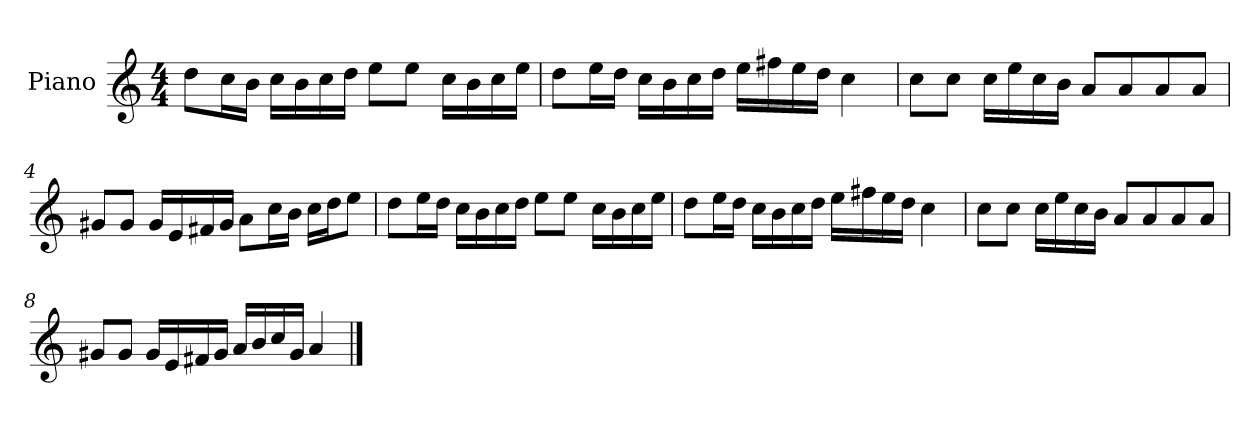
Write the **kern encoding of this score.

**kern
*part1
*staff1
*I"Piano
*I'P-no
*clefG2
*k[]
*M4/4
*MM90
=1
8dd\L
16cc\L
16b\JJ
16cc\LL
16b\
16cc\
16dd\JJ
8ee\L
8ee\J
16cc\LL
16b\
16cc\
16ee\JJ
=2
8dd\L
16ee\L
16dd\JJ
16cc\LL
16b\
16cc\
16dd\JJ
16ee\LL
16ff#X\
16ee\
16dd\JJ
4cc\
=3
8cc\L
8cc\J
16cc\LL
16ee\
16cc\
16b\JJ
8a/L
8a/
8a/
8a/J
!!LO:LB:g=z
=4
8g#X/L
8g#/J
16g#/LL
16e/
16f#X/
16g#/JJ
8a\L
16cc\L
16b\JJ
16cc\LL
16dd\J
8ee\J
=5
8dd\L
16ee\L
16dd\JJ
16cc\LL
16b\
16cc\
16dd\JJ
8ee\L
8ee\J
16cc\LL
16b\
16cc\
16ee\JJ
=6
8dd\L
16ee\L
16dd\JJ
16cc\LL
16b\
16cc\
16dd\JJ
16ee\LL
16ff#X\
16ee\
16dd\JJ
4cc\
!!LO:LB:g=z
=7
8cc\L
8cc\J
16cc\LL
16ee\
16cc\
16b\JJ
8a/L
8a/
8a/
8a/J
=8
8g#X/L
8g#/J
16g#/LL
16e/
16f#X/
16g#/JJ
16a/LL
16b/
16cc/
16g#/JJ
4a/
==
*-
